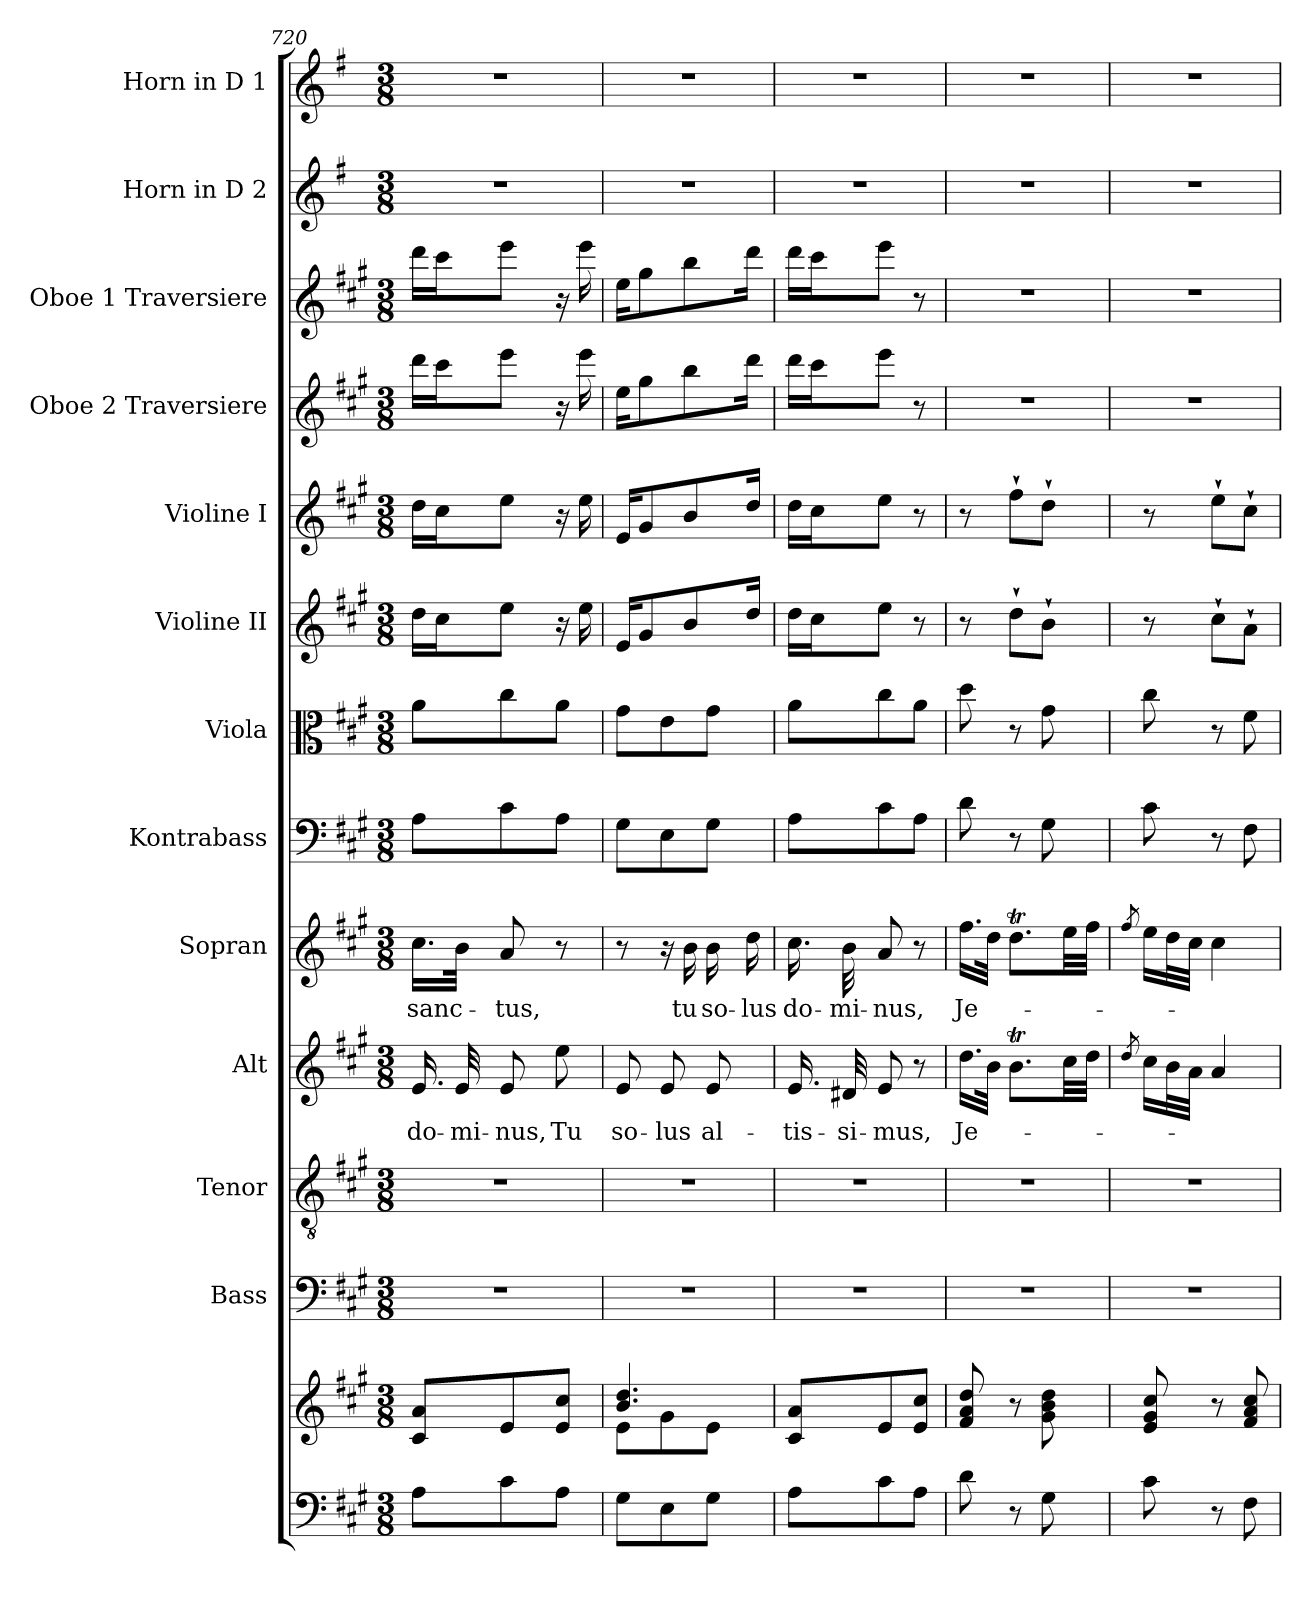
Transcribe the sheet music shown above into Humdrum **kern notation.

**kern	**kern	**kern	**kern	**kern	**text	**kern	**text	**kern	**kern	**kern	**kern	**kern	**kern	**kern	**kern
*part13	*part13	*part12	*part11	*part10	*part10	*part9	*part9	*part8	*part7	*part6	*part5	*part4	*part3	*part2	*part1
*staff14	*staff13	*staff12	*staff11	*staff10	*staff10	*staff9	*staff9	*staff8	*staff7	*staff6	*staff5	*staff4	*staff3	*staff2	*staff1
*	*	*I"Bass	*I"Tenor	*I"Alt	*	*I"Sopran	*	*I"Kontrabass	*I"Viola	*I"Violine II	*I"Violine I	*I"Oboe 2 Traversiere	*I"Oboe 1 Traversiere	*I"Horn in D 2	*I"Horn in D 1
*	*	*I'B.	*I'T.	*I'A.	*	*I'S.	*	*I'Kb.	*I'Vla.	*I'Vl. II	*I'Vl. I	*I'Ob. 2 Tr.	*I'Ob. 1 Tr.	*I'Hrn. D 2	*I'Hrn. D 1
*clefF4	*clefG2	*clefF4	*clefGv2	*clefG2	*	*clefG2	*	*clefF4	*clefC3	*clefG2	*clefG2	*clefG2	*clefG2	*clefG2	*clefG2
*	*	*	*	*	*	*	*	*ITrd7c12	*	*	*	*	*	*ITrd6c10	*ITrd6c10
*k[f#c#g#]	*k[f#c#g#]	*k[f#c#g#]	*k[f#c#g#]	*k[f#c#g#]	*	*k[f#c#g#]	*	*k[f#c#g#]	*k[f#c#g#]	*k[f#c#g#]	*k[f#c#g#]	*k[f#c#g#]	*k[f#c#g#]	*k[f#c#g#]	*k[f#c#g#]
*A:	*A:	*A:	*A:	*A:	*	*A:	*	*A:	*A:	*A:	*A:	*A:	*A:	*A:	*A:
*M3/8	*M3/8	*M3/8	*M3/8	*M3/8	*	*M3/8	*	*M3/8	*M3/8	*M3/8	*M3/8	*M3/8	*M3/8	*M3/8	*M3/8
=720	=720	=720	=720	=720	=720	=720	=720	=720	=720	=720	=720	=720	=720	=720	=720
!	!	!	!	!	!LO:LY:b	!	!LO:LY:b	!	!	!	!	!	!	!	!
8A\L	8c#/ 8a/L	4.r	4.r	16.e/	do-	16.cc#\LL	sanc-	8AA\L	8a\L	16dd\LL	16dd\LL	16ddd\LL	16ddd\LL	4.r	4.r
.	.	.	.	.	.	.	.	.	.	16cc#\J	16cc#\J	16ccc#\J	16ccc#\J	.	.
!	!	!	!	!	!LO:LY:b	!	!	!	!	!	!	!	!	!	!
.	.	.	.	32e/	-mi-	32b\JJk	.	.	.	.	.	.	.	.	.
!	!	!	!	!	!LO:LY:b	!	!LO:LY:b	!	!	!	!	!	!	!	!
8c#\	8e/	.	.	8e/	-nus,	8a/	-tus,	8C#\	8cc#\	8ee\J	8ee\J	8eee\J	8eee\J	.	.
!	!	!	!	!	!LO:LY:b	!	!	!	!	!	!	!	!	!	!
8A\J	8e/ 8cc#/J	.	.	8ee\	Tu	8r	.	8AA\J	8a\J	16r	16r	16r	16r	.	.
.	.	.	.	.	.	.	.	.	.	16ee\	16ee\	16eee\	16eee\	.	.
=721	=721	=721	=721	=721	=721	=721	=721	=721	=721	=721	=721	=721	=721	=721	=721
*	*^	*	*	*	*	*	*	*	*	*	*	*	*	*	*
!	!	!	!	!	!	!LO:LY:b	!	!	!	!	!	!	!	!	!	!
8G#\L	4.b/ 4.dd/	8e\L	4.r	4.r	8e/	so-	8r	.	8GG#\L	8g#\L	16e/KL	16e/KL	16ee\KL	16ee\KL	4.r	4.r
.	.	.	.	.	.	.	.	.	.	.	8g#/	8g#/	8gg#\	8gg#\	.	.
!	!	!	!	!	!	!LO:LY:b	!	!	!	!	!	!	!	!	!	!
8E\	.	8g#\	.	.	8e/	-lus	16r	.	8EE\	8e\	.	.	.	.	.	.
!	!	!	!	!	!	!	!	!LO:LY:b	!	!	!	!	!	!	!	!
.	.	.	.	.	.	.	16b\	tu	.	.	8b/	8b/	8bb\	8bb\	.	.
!	!	!	!	!	!	!LO:LY:b	!	!LO:LY:b	!	!	!	!	!	!	!	!
8G#\J	.	8e\J	.	.	8e/	al-	16b\	so-	8GG#\J	8g#\J	.	.	.	.	.	.
!	!	!	!	!	!	!	!	!LO:LY:b	!	!	!	!	!	!	!	!
.	.	.	.	.	.	.	16dd\	-lus	.	.	16dd/Jk	16dd/Jk	16ddd\Jk	16ddd\Jk	.	.
*	*v	*v	*	*	*	*	*	*	*	*	*	*	*	*	*	*
=722	=722	=722	=722	=722	=722	=722	=722	=722	=722	=722	=722	=722	=722	=722	=722
!	!	!	!	!	!LO:LY:b	!	!LO:LY:b	!	!	!	!	!	!	!	!
8A\L	8c#/ 8a/L	4.r	4.r	16.e/	-tis-	16.cc#\	do-	8AA\L	8a\L	16dd\LL	16dd\LL	16ddd\LL	16ddd\LL	4.r	4.r
.	.	.	.	.	.	.	.	.	.	16cc#\J	16cc#\J	16ccc#\J	16ccc#\J	.	.
!	!	!	!	!	!LO:LY:b	!	!LO:LY:b	!	!	!	!	!	!	!	!
.	.	.	.	32d#X/	-si-	32b\	-mi-	.	.	.	.	.	.	.	.
!	!	!	!	!	!LO:LY:b	!	!LO:LY:b	!	!	!	!	!	!	!	!
8c#\	8e/	.	.	8e/	-mus,	8a/	-nus,	8C#\	8cc#\	8ee\J	8ee\J	8eee\J	8eee\J	.	.
8A\J	8e/ 8cc#/J	.	.	8r	.	8r	.	8AA\J	8a\J	8r	8r	8r	8r	.	.
=723	=723	=723	=723	=723	=723	=723	=723	=723	=723	=723	=723	=723	=723	=723	=723
!	!	!	!	!	!LO:LY:b	!	!LO:LY:b	!	!	!	!	!	!	!	!
8d\	8f#/ 8a/ 8dd/	4.r	4.r	16.dd\LL	Je-	16.ff#\LL	Je-	8D\	8dd\	8r	8r	4.r	4.r	4.r	4.r
.	.	.	.	32b\JJk	.	32dd\JJk	.	.	.	.	.	.	.	.	.
8r	8r	.	.	8.bT\L	.	8.ddT\L	.	8r	8r	8dd`>\L	8ff#`>\L	.	.	.	.
8G#\	8g#\ 8b\ 8dd\	.	.	.	.	.	.	8GG#\	8g#\	8b`>\J	8dd`>\J	.	.	.	.
.	.	.	.	32cc#\LL	.	32ee\LL	.	.	.	.	.	.	.	.	.
.	.	.	.	32dd\JJJ	.	32ff#\JJJ	.	.	.	.	.	.	.	.	.
!!LO:PB:g=z
=724	=724	=724	=724	=724	=724	=724	=724	=724	=724	=724	=724	=724	=724	=724	=724
.	.	.	.	8qdd/	.	8qff#/	.	.	.	.	.	.	.	.	.
8c#\	8e/ 8g#/ 8cc#/	4.r	4.r	16cc#\LL	.	16ee\LL	.	8C#\	8cc#\	8r	8r	4.r	4.r	4.r	4.r
.	.	.	.	32b\L	.	32dd\L	.	.	.	.	.	.	.	.	.
.	.	.	.	32a\JJJ	.	32cc#\JJJ	.	.	.	.	.	.	.	.	.
8r	8r	.	.	4a/	.	4cc#\	.	8r	8r	8cc#`>\L	8ee`>\L	.	.	.	.
8F#\	8f#/ 8a/ 8cc#/	.	.	.	.	.	.	8FF#\	8f#\	8a`>\J	8cc#`>\J	.	.	.	.
=	=	=	=	=	=	=	=	=	=	=	=	=	=	=	=
*-	*-	*-	*-	*-	*-	*-	*-	*-	*-	*-	*-	*-	*-	*-	*-
